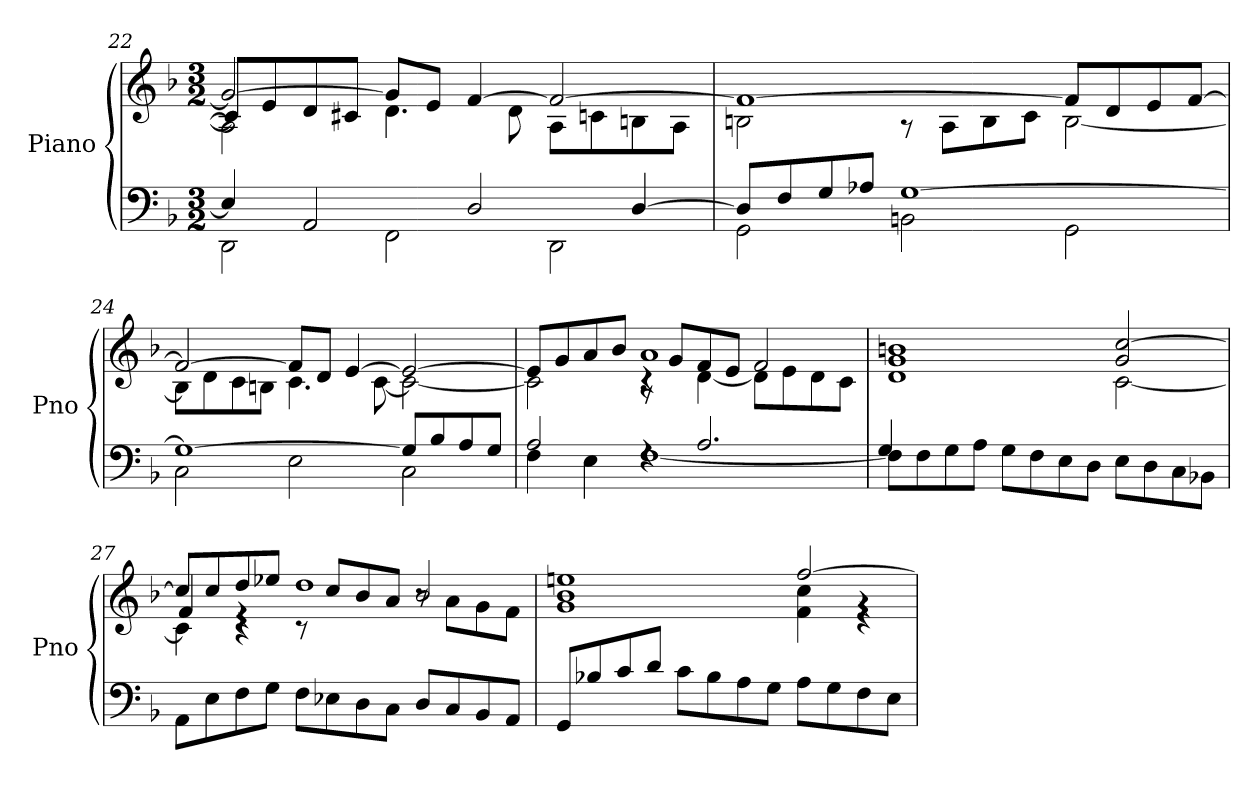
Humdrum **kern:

**kern	**kern
*part1	*part1
*staff2	*staff1
*I"Piano	*
*I'Pno	*
*clefF4	*clefG2
*k[b-]	*k[b-]
*M3/2	*M3/2
=22	=22
*^	*^
*	*	*	*^
4E/]	2DD\	2g/_	2A\]	8c#/L]
.	.	.	.	8e/
2AA/	.	.	.	8d/
.	.	.	.	8c#X/J
.	2FF\	8g/L]	4.d\	1ryy
.	.	8e/J	.	.
2D/	.	[4f/	.	.
.	.	.	8d\	.
.	2DD\	2f/_	8A\L	.
.	.	.	8cn\	.
[4D/	.	.	8Bn\	.
.	.	.	8A\J	.
*	*	*	*v	*v
!!LO:LB:g=z
=23	=23	=23	=23
8D/L]	2GG\	1f_	2Bn\
8F/	.	.	.
8G/	.	.	.
8A-X/J	.	.	.
[1G	2BBn\	.	8r
.	.	.	8A\L
.	.	.	8B\
.	.	.	8c\J
.	2GG\	8f/L]	[2B\
.	.	8d/	.
.	.	8e/	.
.	.	[8f/J	.
=24	=24	=24	=24
1G_	2C\	2f/_	8B\L]
.	.	.	8d\
.	.	.	8c\
.	.	.	8Bn\J
.	2E\	8f/L]	4.c\
.	.	8d/J	.
.	.	[4e/	.
.	.	.	[8c\
8G/L]	2C\	2e/_	2c\_
8B-/	.	.	.
8A/	.	.	.
8G/J	.	.	.
=25	=25	=25	=25
*	*	*	*^
2A/	4F\	8e/L]	2c\]	2ryy
.	.	8g/	.	.
.	4E\	8a/	.	.
.	.	8b-/J	.	.
4rF	[1F	1a	4rc	8rA
.	.	.	.	8g/L
2.A/	.	.	[4d\	8f/
.	.	.	.	8e/J
.	.	.	8d\L]	2f/
.	.	.	8e\	.
.	.	.	8d\	.
.	.	.	8c\J	.
*	*	*	*v	*v
!!LO:LB:g=z
=26	=26	=26	=26
8F\L]	4G/	1d 1g 1bn	1ryy
8F\	.	.	.
8G\	1ryy	.	.
8A\J	.	.	.
8G\L	.	.	.
8F\	.	.	.
8E\	.	.	.
8D\J	.	.	.
8E\L	.	2g/ [2cc/	[2c\
8D\	.	.	.
8C\	4ryy	.	.
8BB-X\J	.	.	.
*v	*v	*	*
=27	=27	=27
*	*	*^
8AA\L	8cc/L]	4c\]	4f/
8E\	8cc/	.	.
8F\	8dd/	4re	4rc
8G\J	8ee-X/J	.	.
8F\L	1dd	2ryy	8rc
8E-X\	.	.	8cc/L
8D\	.	.	8b-/
8C\J	.	.	8a/J
8D/L	.	8r	2b-/
8C/	.	8a\L	.
8BB-/	.	8g\	.
8AA/J	.	8f\J	.
=28	=28	=28	=28
8GG/L	1g 1b- 1een	1ryy	4ryy
8B-X/	.	.	.
*	*	*v	*v
8c/	.	.
8d/J	.	.
8c\L	.	.
8B-\	.	.
8A\	.	.
8G\J	.	.
8A\L	[2ff/	4f\ 4cc\
8G\	.	.
*	*	*^
8F\	.	4rg	4re
8E\J	.	.	.
*	*v	*v	*v
=	=
*-	*-
